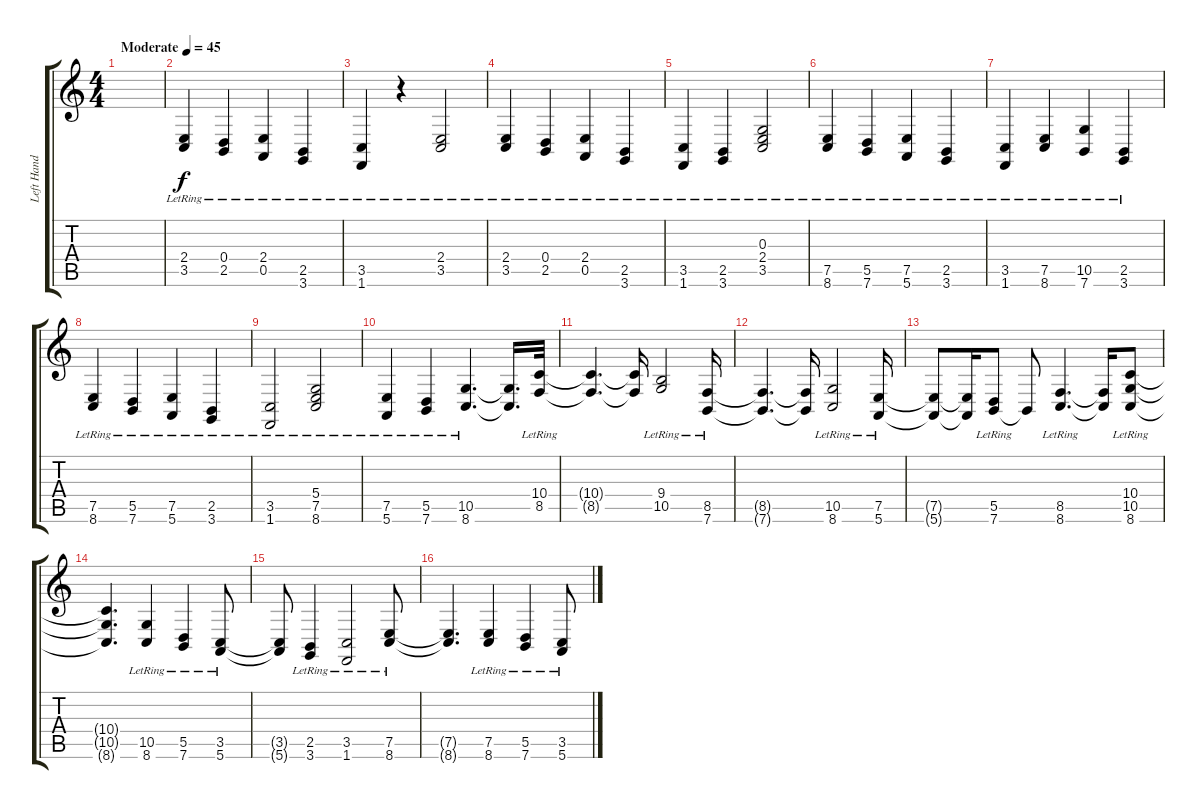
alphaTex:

\track ("Left Hand" "Left Hand") {instrument acousticgrandpiano}
\staff {score tabs}
\tuning (E4 B3 G3 D3 A2 E2) {hide}
\ts (4 4)
\tempo (45 "Moderate")
\clef g2
\ks c
|
(2.4{lr} 3.5{lr}).4 (0.4{lr} 2.5{lr}).4 (2.4{lr} 0.5{lr}).4 (2.5{lr} 3.6{lr}).4 |
(3.5{lr} 1.6{lr}).4 r.4 (2.4{lr} 3.5{lr}).2 |
(2.4{lr} 3.5{lr}).4 (0.4{lr} 2.5{lr}).4 (2.4{lr} 0.5{lr}).4 (2.5{lr} 3.6{lr}).4 |
(3.5{lr} 1.6{lr}).4 (2.5{lr} 3.6).4 (0.3{lr} 2.4{lr} 3.5{lr}).2 |
(7.5{lr} 8.6{lr}).4 (5.5{lr} 7.6{lr}).4 (7.5{lr} 5.6{lr}).4 (2.5{lr} 3.6{lr}).4 |
(3.5{lr} 1.6{lr}).4 (7.5{lr} 8.6{lr}).4 (10.5{lr} 7.6).4 (2.5{lr} 3.6).4 |
(7.5 8.6{lr}).4 (5.5{lr} 7.6{lr}).4 (7.5{lr} 5.6{lr}).4 (2.5{lr} 3.6{lr}).4 |
(3.5{lr} 1.6{lr}).2 (5.4{lr} 7.5{lr} 8.6{lr}).2 |
(7.5{lr} 5.6{lr}).4 (5.5{lr} 7.6).4 (10.5{lr} 8.6{lr}).4{d} (10.5{t} 8.6{t}).16{d} (10.4{lr} 8.5).32 |
(10.4{t} 8.5{t}).4{d} (10.4{t} 8.5{t}).16 (9.4 10.5{lr}).2 (8.5{lr} 7.6).16 |
(8.5{t} 7.6{t}).4{d} (8.5{t} 7.6{t}).16 (10.5 8.6{lr}).2 (7.5{lr} 5.6).16 |
(7.5{t} 5.6{t}).8 (7.5{t} 5.6{t}).16 (5.5{lr} 7.6{lr}).8 7.6{t}.8 (8.5{lr} 8.6{lr}).4{d} (8.5{t} 8.6{t}).16 (10.4 10.5{lr} 8.6).8 |
(10.4{t} 10.5{t} 8.6{t}).4{d} (10.5 8.6{lr}).4 (5.5{lr} 7.6{lr}).4 (3.5 5.6{lr}).8 |
(3.5{t} 5.6{t}).8 (2.5{lr} 3.6).4 (3.5 1.6{lr}).2 (7.5{lr} 8.6{lr}).8 |
(7.5{t} 8.6{t}).4{d} (7.5 8.6{lr}).4 (5.5{lr} 7.6).4 (3.5{lr} 5.6).8
